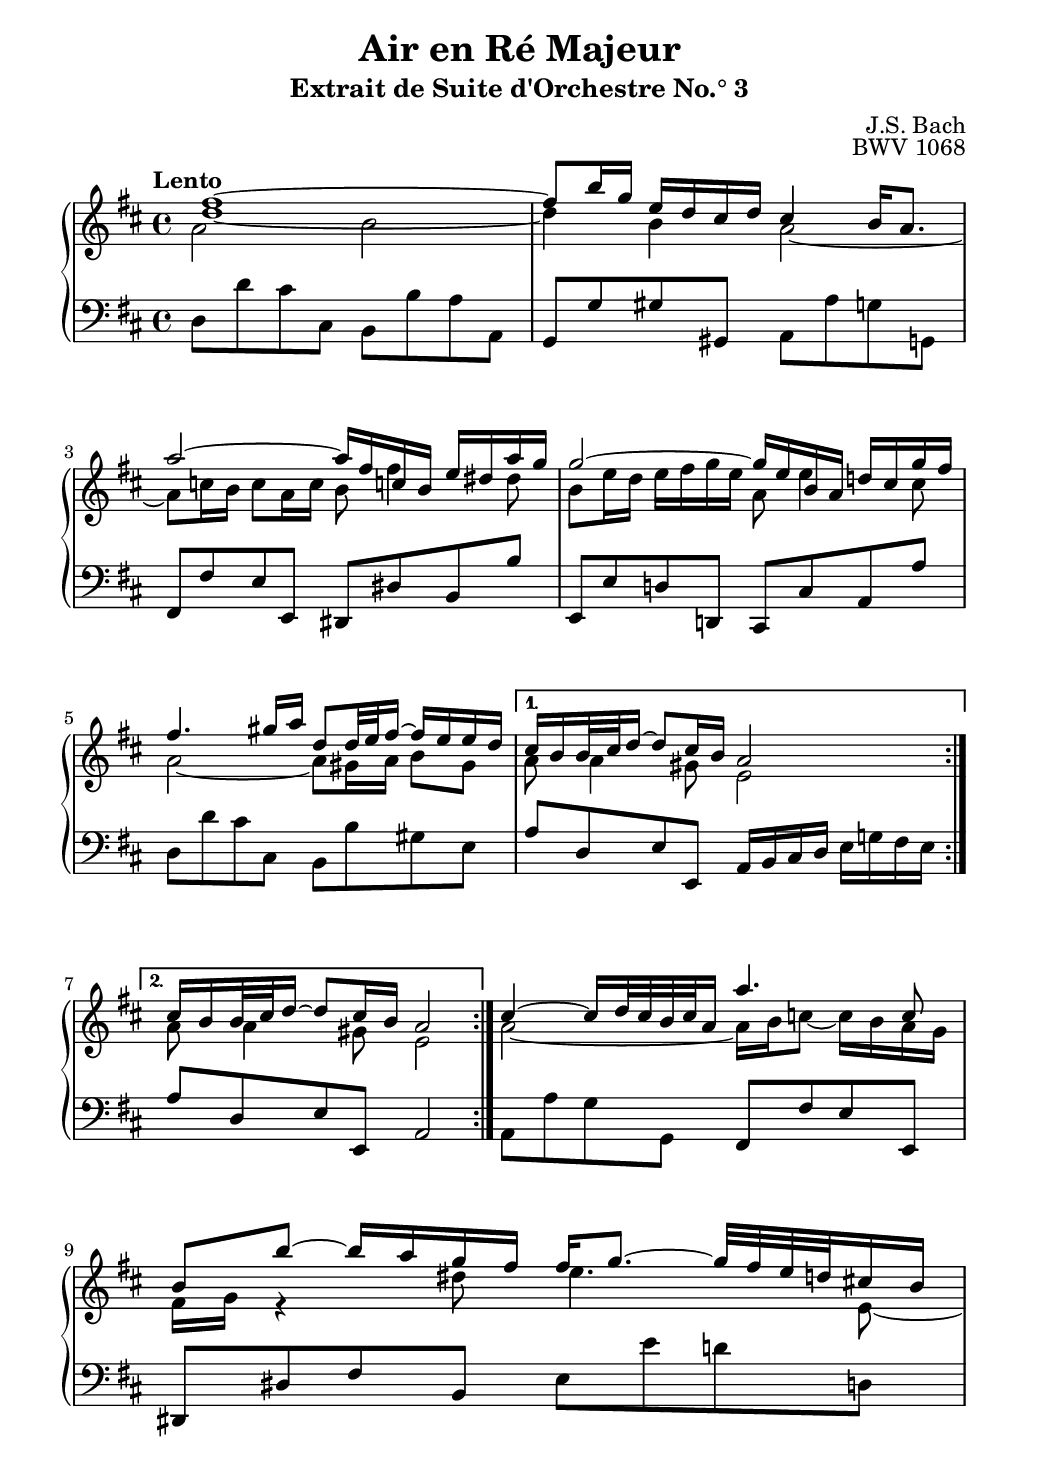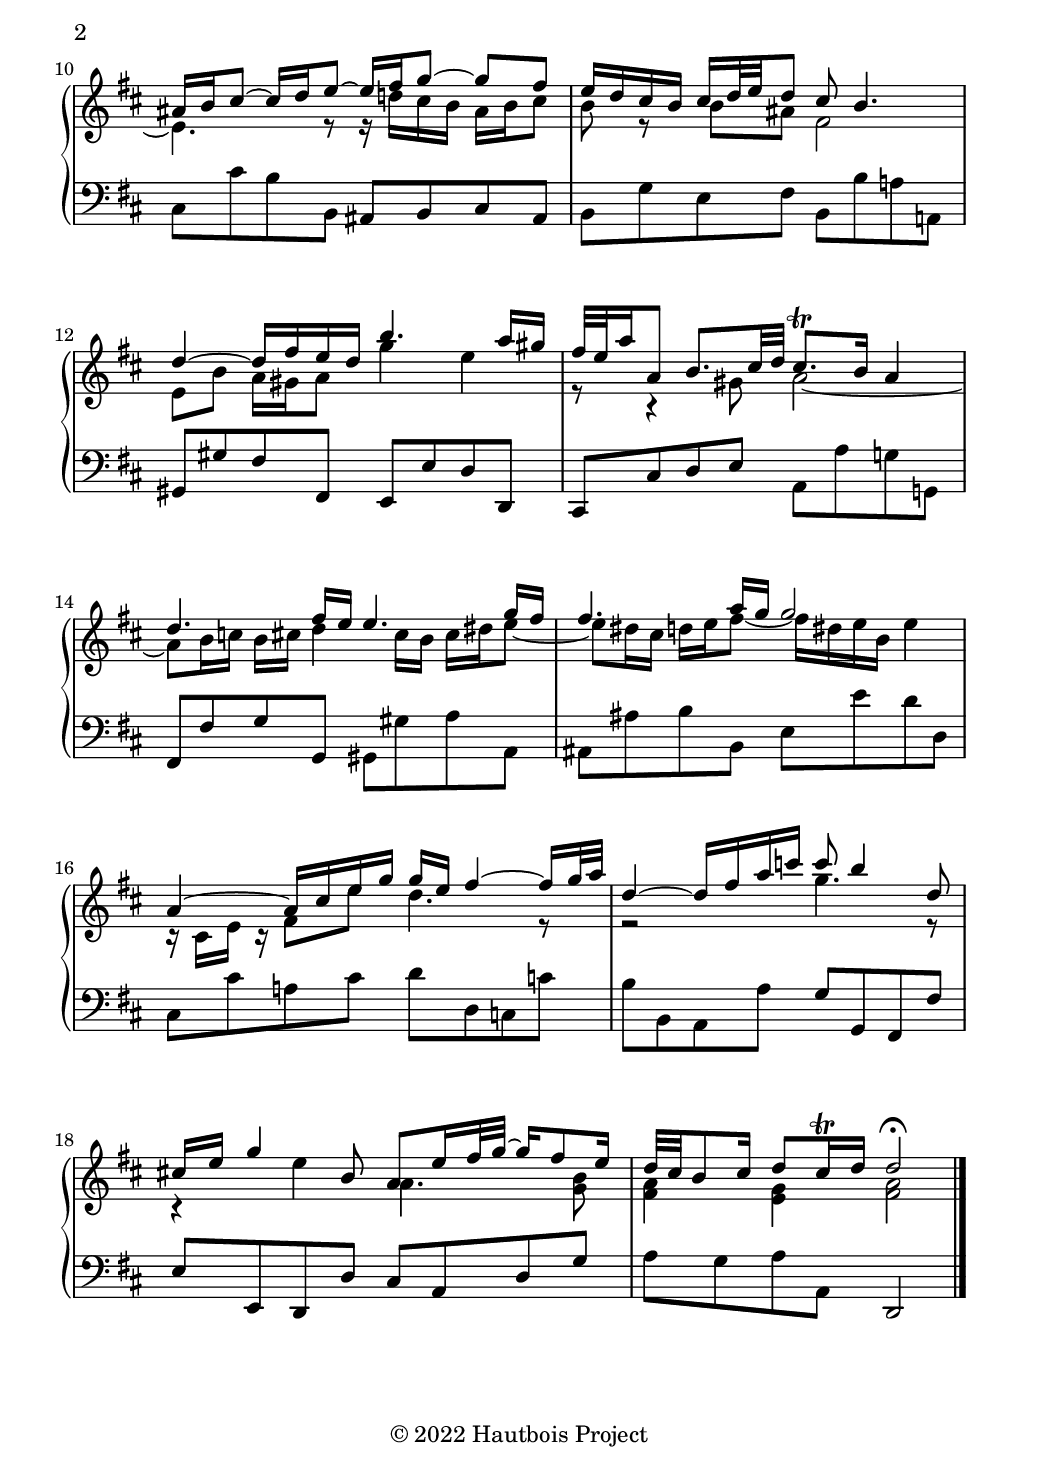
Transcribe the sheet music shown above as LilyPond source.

%! Title: Orchestral Suite in D, BWV 1068
%! Subtitle: Air, arranged for organ
%! Type: raw
%! Status: working
%! Remark:

\version "2.22.1"
%% Generated by lilypond-book
%% Options: [exampleindent=10.16\mm,indent=0\mm,line-width=14.5\cm,noragged-right,papersize=a5,quote]
%\include "lilypond-book-preamble.ly"
\include "italiano.ly"

%****************************************************************
% Start cut-&-pastable-section

%****************************************************************

\paper {
  % Set paper
  #(set-paper-size "b5")
  indent = 0\mm
  line-width = 15.5\cm
  ragged-right = ##f
  line-width = #(- line-width (* mm 3.000000) (* mm 1))
}

\layout {
  \context {
    \Score
    %\override SpacingSpanner.base-shortest-duration = #(ly:make-moment 1/16)
    %\override SpacingSpanner.uniform-stretching = ##t    
  }
}

%*****************************************
%  Set Header
%*****************************************
\header {
  title = "Air en Ré Majeur"
  subtitle = "Extrait de Suite d'Orchestre No.° 3"
  composer = "J.S. Bach"
  opus = "BWV 1068"
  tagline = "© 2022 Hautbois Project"
}

%*****************************************
% Start Voice
% Write the voices here
%*****************************************
MyMeter = \time 4/4
MyTempo = \tempo "Lento"
MyKey = \key re \major
PieceName = ""

VoiceI = \relative fa'' {
  \repeat volta 2 {
  % bar 1 - 3
  fad1~ |
  fad8 si16 sol mi re dod re dod4 si16 la8. |
  la'2~ la16 fad do! si mi red la' sol |
  
  % bar 4 - 6
  sol2~ sol16 mi si la re! dod sol' fad |
  fad4. sold16 la re,8 re32 mi fad16~ fad mi mi re |
  }
  \alternative {
    { dod16 si si32 dod re16~ re8 dod16 si la2 | }
    { dod16 si si32 dod re16~ re8 dod16 si la2 | }
  }
  \bar ":|."
  
  % bar 7 - 9
  dod4~ dod16 re32 dod si dod la16 la'4. do,8 |
  si8 si'~ si16 la sol fad fad sol8.~ sol32 fad mi re dod!16 si |
  lad si dod8~ dod16 re mi8~ mi16 fad sol8~ sol fad |
  
  % bar 10 - 12
  mi16 re dod si dod re32 mi re8 dod8 si4. |
  re4~ re16 fad mi re si'4. la16 sold |
  fad32 mi la16 la,8 si8. dod32 re dod8.\trill si16 la4 |
  
  % bar 13 - 15
  re4. fad16 mi mi4. sol16 fad |
  fad4. la16 sol sol2 |
  la,4~ la16 dod mi sol sol mi fad4~ fad16 sol32 la |
  
  % bar 16 - 18
  re,4~ re16 fad la do do8 si4 re,8 |
  dod!16 mi sol4 si,8 la8 mi'16 fad32 sol~ sol16 fad8 mi16 |
  re32 dod si8 dod16 re8 dod16\trill re re2\fermata |
  
  \bar "|."
}

VoiceII = \relative re'' {
  \repeat volta 2 {
  % bar 1 - 3
  re1~ |
  re4 si la2~ |
  la8 do16 si do8 la16 do si8 fad'4 red8 |
  
  % bar 4 - 6
  si8 mi16 re mi fad sol mi la,8 mi'4 dod8 |
  la2~ la8 sold16 la si8 sold |
  }
  \alternative {
    { la8 la4 sold8 mi2 }
    { la8 la4 sold8 mi2 }
  }
  \bar ":|."
  
  % bar 7 - 9
  la2~ la16 si do!8~ do16 si la sol |
  fad sol r4 red'8 mi4. mi,8~ |
  mi4. r8 r16 re'! dod si lad si dod8 |
  
  % bar 10 - 12
  si8 r8 si8 lad fad2 |
  mi8 si' la16 sold la8 sol'4 mi |
  r8 r4 sold,8 la2~ |
  
  % bar 13 - 15
  la8 si16 do si dod re4 dod16 si dod red mi8~ |
  mi8 red16 dod re mi fad8~ fad16 red mi si mi4 |
  r16 dod, mi r fad8 mi' re4. r8 |
  
  % bar 16 - 18
  r2 sol4. r8 |
  r4 mi4 la,4. <sol si>8 |
  <fad la>4 <mi sol> <fad la>2 |
  
  \bar "|."
}

VoiceIII = \relative la' {
\repeat volta 2 {
  % bar 1 - 3
  \stemDown
  la2 si2 |
  s1 |
  s1 |
  
  % bar 4 - 6
  s1 |
  s1 |
  }
  \alternative {
    { s1 }
    { s1 }
  }
  \bar ":|."
  
  % bar 7 - 9
  % bar 10 - 12
  % bar 13 - 15
  % bar 16 - 18
}

Continuo = \relative re {
  \repeat volta 2 {
  % bar 1 - 3
  re8 re' dod dod, si si' la la, |
  sol sol' sold sold, la la' sol! sol,! |
  fad fad' mi mi, red red' si si' |
  
  % bar 4 - 6
  mi,, mi' re! re,! dod dod' la la' |
  re, re' dod dod, si si' sold mi |
  }
  \alternative {
    { la re, mi mi, la16 si dod re mi sol! fad mi }
    { la8 re, mi mi, la2 }
  }
  \bar ":|."
  
  % bar 7 - 9
  la8 la' sol sol, fad fad' mi mi, |
  red red' fad si, mi mi' re! re,! |
  dod dod' si si, lad si dod lad |
  
  % bar 10 - 12
  si sol' mi fad si, si' la! la,! |
  sold sold' fad fad, mi mi' re re, |
  dod dod' re mi la, la' sol! sol,! |
  
  % bar 13 - 15
  fad fad' sol sol, sold sold' la la, |
  lad lad' si si, mi mi' re re, |
  dod dod' la! dod re re, do do' |
  
  % bar 16 - 18
  si si, la la' sol sol, fad fad' |
  mi mi, re re' dod la re sol |
  la sol la la, re,2 |
  
  \bar "|."
}


%*****************************************
%  Start Score
%*****************************************

%\markup { \vspace #1 }
\score {
  \header {
    %piece = \PieceName
  }
  \new PianoStaff <<
    \new Staff { 
      \clef "treble" 
      \MyTempo
      \MyKey
      \MyMeter
      <<
        \VoiceI
        \\
        \VoiceII
        \\
        \VoiceIII
      >>
    }
    \new Staff { 
      \clef "bass"
      \MyTempo
      \MyKey
      \MyMeter
        \Continuo
    }
  >>
}

